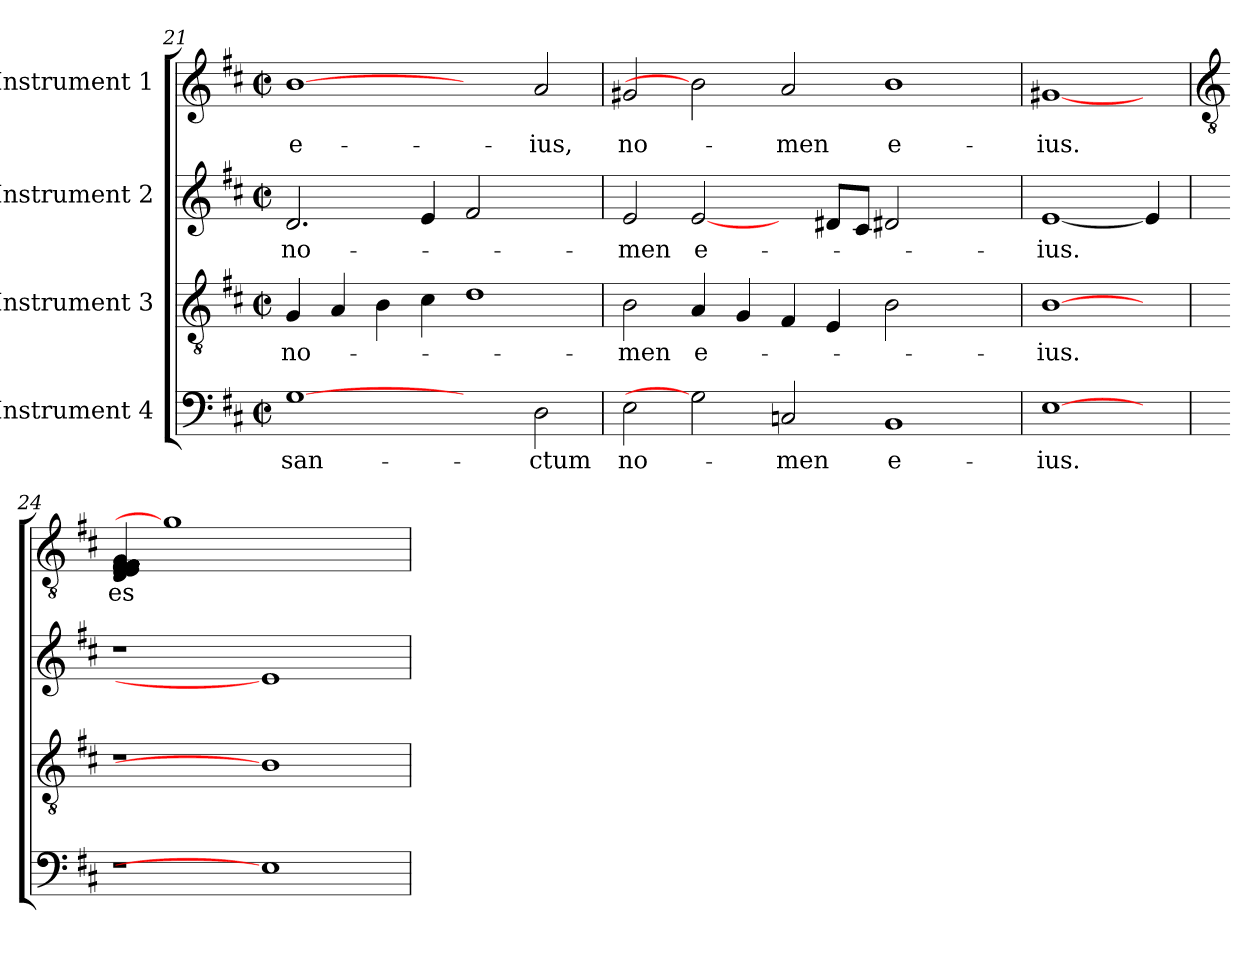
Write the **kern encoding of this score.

**kern	**text	**kern	**text	**kern	**text	**kern	**text
*part4	*part4	*part3	*part3	*part2	*part2	*part1	*part1
*staff4	*staff4	*staff3	*staff3	*staff2	*staff2	*staff1	*staff1
*I"Instrument 4	*	*I"Instrument 3	*	*I"Instrument 2	*	*I"Instrument 1	*
*clefF4	*	*clefGv2	*	*clefG2	*	*clefG2	*
*k[f#c#]	*	*k[f#c#]	*	*k[f#c#]	*	*k[f#c#]	*
*D:	*	*D:	*	*D:	*	*D:	*
*M2/2	*	*M2/2	*	*M2/2	*	*M2/2	*
*met(c|)	*	*met(c|)	*	*met(c|)	*	*met(c|)	*
=21	=21	=21	=21	=21	=21	=21	=21
!	!LO:LY:b:cj	!	!LO:LY:b:cj	!	!LO:LY:b:cj	!	!LO:LY:b:cj
[1G	san-	4G/	no-	2.d/	no-	[1b	e-
.	.	4A/	.	.	.	.	.
.	.	4B\	.	.	.	.	.
.	.	4c#\	.	4e/	.	.	.
2ryy	.	1d	.	2f#/	.	2ryy	.
!	!LO:LY:b:cj	!	!	!	!	!	!LO:LY:b:cj
2D\	-ctum	.	.	2ryy	.	2a/	-ius,
=22	=22	=22	=22	=22	=22	=22	=22
!	!LO:LY:b:cj	!	!LO:LY:b:cj	!	!LO:LY:b:cj	!	!LO:LY:b:cj
2E\	no-	2B\	-men	2e/	-men	2g#X/	no-
!	!	!	!LO:LY:b:cj	!	!LO:LY:b:cj	!	!
2G]	.	4A/	e-	[2e/	e-	2b]	.
.	.	4G/	.	.	.	.	.
!	!LO:LY:b:cj	!	!	!	!	!	!LO:LY:b:cj
2Cn/	-men	4F#/	.	4ryy	.	2a/	-men
.	.	4E/	.	8d#/L	.	.	.
.	.	.	.	8c#/J	.	.	.
!	!LO:LY:b:cj	!	!	!	!	!	!LO:LY:b:cj
1BB	e-	2B\	.	2d#X/	.	1b	e-
.	.	2ryy	.	2ryy	.	.	.
=23	=23	=23	=23	=23	=23	=23	=23
!	!LO:LY:b:cj	!	!LO:LY:b:cj	!	!LO:LY:b:cj	!	!LO:LY:b:cj
[1E	-ius.	[1B	-ius.	[1e	-ius.	[1g#X	-ius.
4ryy	.	4ryy	.	4e/]	.	4ryy	.
!!LO:PB:g=z
=24	=24	=24	=24	=24	=24	=24	=24
*	*	*	*	*	*	*clefGv2	*
!	!	!	!	!	!	!	!LO:LY:b:cj
1r	.	1r	.	1r	.	4D/ 4E/ 4F#/ 4F#/ 4F#/ 4F#/ 4F#/ 4F#/ 4F#/ 4F#/ 4F#/ 4F#/ 4F#/ 4F#/ 4G/ 4F#/ 4E/ 4F#/ 4F#/	-es
.	.	.	.	.	.	1g#]	.
1E]	.	1B]	.	1e]	.	.	.
.	.	.	.	.	.	2.ryy	.
=	=	=	=	=	=	=	=
*-	*-	*-	*-	*-	*-	*-	*-
